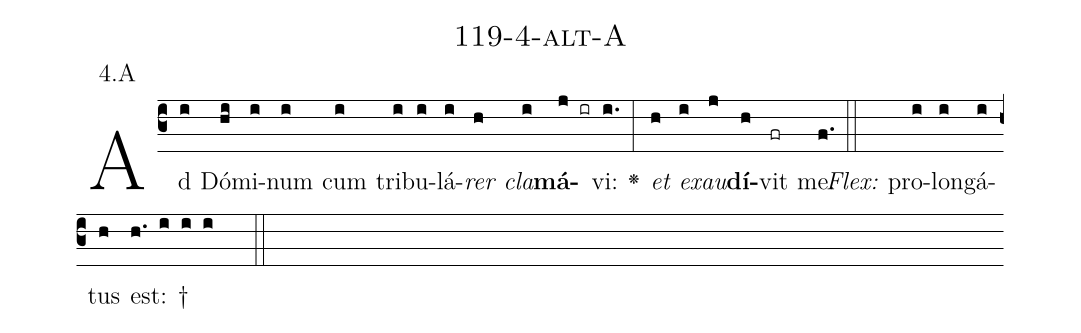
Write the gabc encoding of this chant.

name: 119-4-alt-A;
annotation: 4.A;
%%
(c3)Ad(i) Dó(hi)mi(i)num(i) cum(i) tri(i)bu(i)lá(i)<i>rer</i>(h) <i>cla</i>(i)<b>má</b>(j ir)vi:(i.) <v>\greheightstar</v>(:) <i>et</i>(h) <i>ex</i>(i)<i>au</i>(j)<b>dí</b>(h)vit(fr) me.(f.) (::)
<i>Flex:</i>()  pro(i)lon(i)gá(i)tus(h) est: †(h. i i i  ::)

%E(i) u(h) o(i) u(j) a(h) e.(f.) (::)
